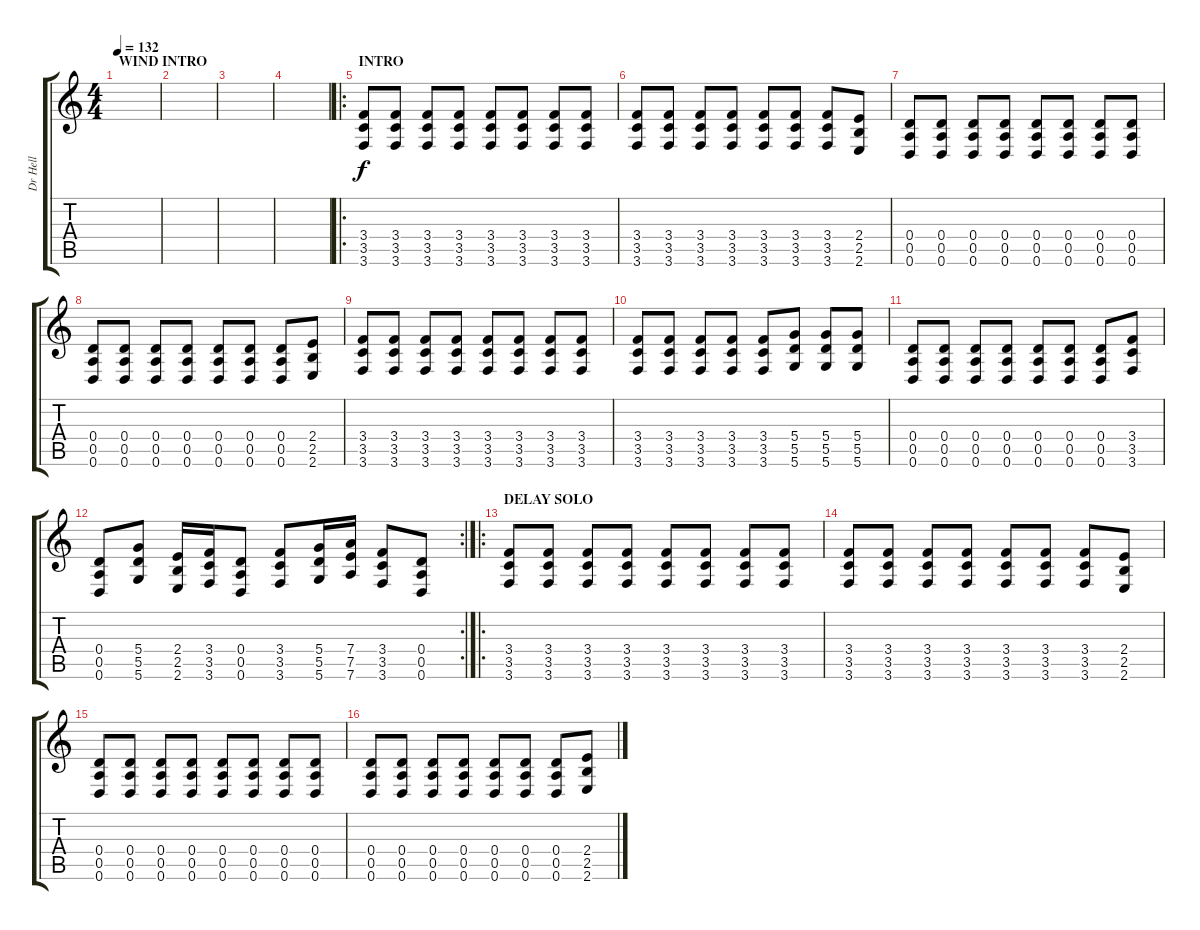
\track ("Dr Hell" "Dr Hell") {instrument distortionguitar}
\staff {score tabs}
\tuning (E4 B3 G3 D3 A2 D2) {hide}
\ts (4 4)
\section ("" "WIND INTRO")
\tempo 132
\clef g2
\ks c
|
|
|
|
\ro
\section ("" "INTRO")
(3.4 3.5 3.6).8 (3.4 3.5 3.6).8 (3.4 3.5 3.6).8 (3.4 3.5 3.6).8 (3.4 3.5 3.6).8 (3.4 3.5 3.6).8 (3.4 3.5 3.6).8 (3.4 3.5 3.6).8 |
(3.4 3.5 3.6).8 (3.4 3.5 3.6).8 (3.4 3.5 3.6).8 (3.4 3.5 3.6).8 (3.4 3.5 3.6).8 (3.4 3.5 3.6).8 (3.4 3.5 3.6).8 (2.4 2.5 2.6).8 |
(0.4 0.5 0.6).8 (0.4 0.5 0.6).8 (0.4 0.5 0.6).8 (0.4 0.5 0.6).8 (0.4 0.5 0.6).8 (0.4 0.5 0.6).8 (0.4 0.5 0.6).8 (0.4 0.5 0.6).8 |
(0.4 0.5 0.6).8 (0.4 0.5 0.6).8 (0.4 0.5 0.6).8 (0.4 0.5 0.6).8 (0.4 0.5 0.6).8 (0.4 0.5 0.6).8 (0.4 0.5 0.6).8 (2.4 2.5 2.6).8 |
(3.4 3.5 3.6).8 (3.4 3.5 3.6).8 (3.4 3.5 3.6).8 (3.4 3.5 3.6).8 (3.4 3.5 3.6).8 (3.4 3.5 3.6).8 (3.4 3.5 3.6).8 (3.4 3.5 3.6).8 |
(3.4 3.5 3.6).8 (3.4 3.5 3.6).8 (3.4 3.5 3.6).8 (3.4 3.5 3.6).8 (3.4 3.5 3.6).8 (5.4 5.5 5.6).8 (5.4 5.5 5.6).8 (5.4 5.5 5.6).8 |
(0.4 0.5 0.6).8 (0.4 0.5 0.6).8 (0.4 0.5 0.6).8 (0.4 0.5 0.6).8 (0.4 0.5 0.6).8 (0.4 0.5 0.6).8 (0.4 0.5 0.6).8 (3.4 3.5 3.6).8 |
\rc 2
(0.4 0.5 0.6).8 (5.4 5.5 5.6).8 (2.4 2.5 2.6).16 (3.4 3.5 3.6).16 (0.4 0.5 0.6).8 (3.4 3.5 3.6).8 (5.4 5.5 5.6).16 (7.4 7.5 7.6).16 (3.4 3.5 3.6).8 (0.4 0.5 0.6).8 |
\ro
\section ("" "DELAY SOLO")
(3.4 3.5 3.6).8 (3.4 3.5 3.6).8 (3.4 3.5 3.6).8 (3.4 3.5 3.6).8 (3.4 3.5 3.6).8 (3.4 3.5 3.6).8 (3.4 3.5 3.6).8 (3.4 3.5 3.6).8 |
(3.4 3.5 3.6).8 (3.4 3.5 3.6).8 (3.4 3.5 3.6).8 (3.4 3.5 3.6).8 (3.4 3.5 3.6).8 (3.4 3.5 3.6).8 (3.4 3.5 3.6).8 (2.4 2.5 2.6).8 |
(0.4 0.5 0.6).8 (0.4 0.5 0.6).8 (0.4 0.5 0.6).8 (0.4 0.5 0.6).8 (0.4 0.5 0.6).8 (0.4 0.5 0.6).8 (0.4 0.5 0.6).8 (0.4 0.5 0.6).8 |
(0.4 0.5 0.6).8 (0.4 0.5 0.6).8 (0.4 0.5 0.6).8 (0.4 0.5 0.6).8 (0.4 0.5 0.6).8 (0.4 0.5 0.6).8 (0.4 0.5 0.6).8 (2.4 2.5 2.6).8
